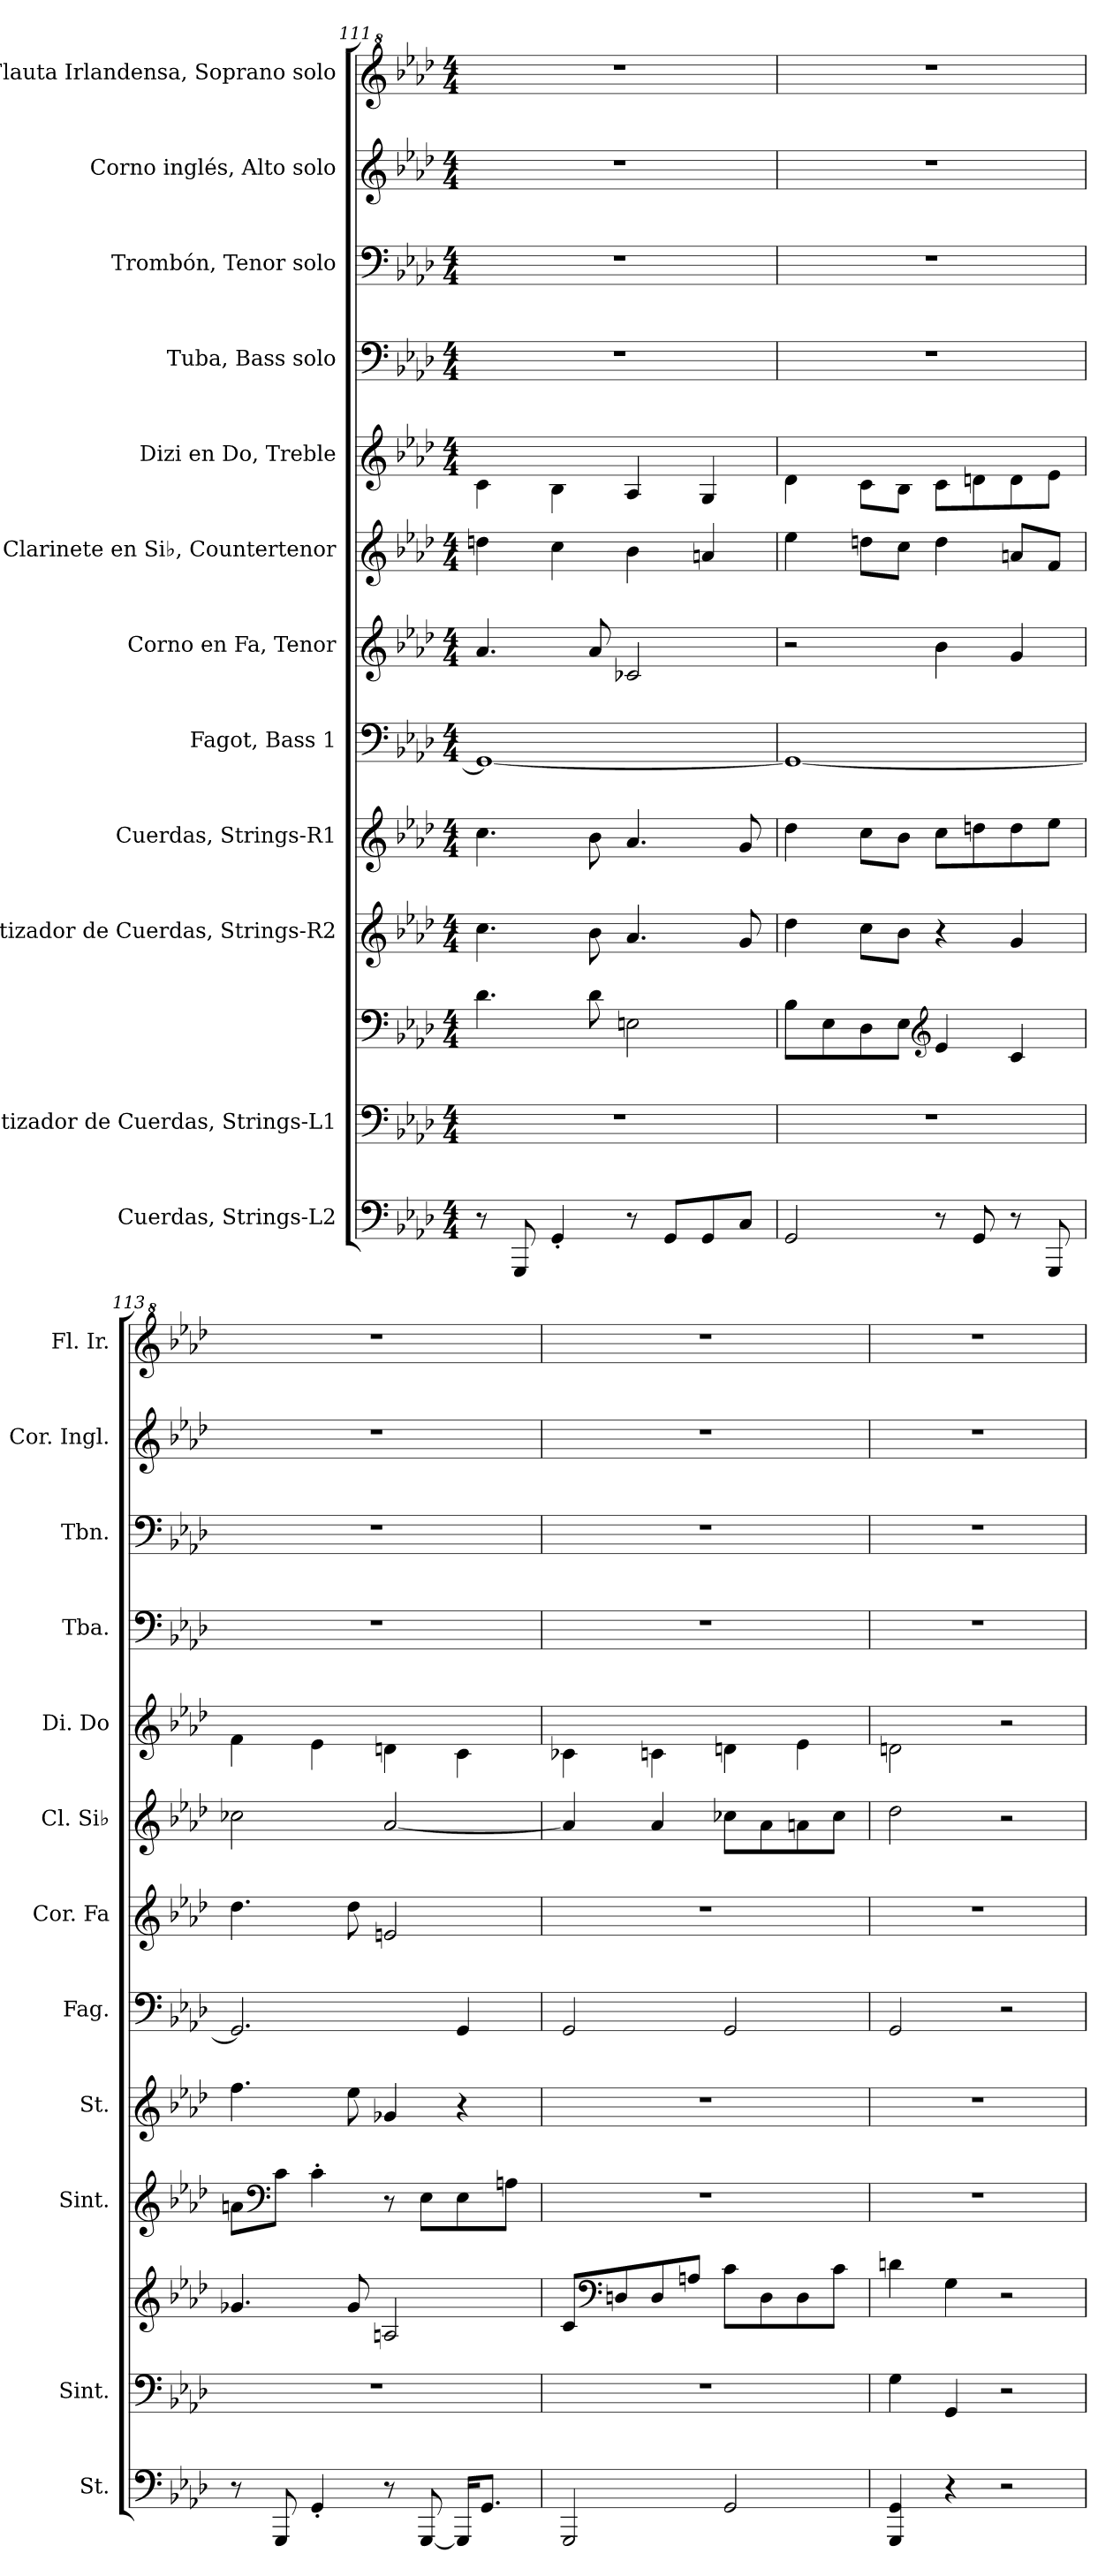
**kern	**kern	**kern	**kern	**kern	**kern	**kern	**kern	**kern	**kern	**kern	**kern	**kern
*part12	*part11	*part11	*part10	*part9	*part8	*part7	*part6	*part5	*part4	*part3	*part2	*part1
*staff13	*staff12	*staff11	*staff10	*staff9	*staff8	*staff7	*staff6	*staff5	*staff4	*staff3	*staff2	*staff1
*I"Cuerdas, Strings-L2	*I"Sintetizador de Cuerdas, Strings-L1	*	*I"Sintetizador de Cuerdas, Strings-R2	*I"Cuerdas, Strings-R1	*I"Fagot, Bass 1	*I"Corno en Fa, Tenor	*I"Clarinete en Si♭, Countertenor	*I"Dizi en Do, Treble	*I"Tuba, Bass solo	*I"Trombón, Tenor solo	*I"Corno inglés, Alto solo	*I"Flauta Irlandensa, Soprano solo
*I'St.	*I'Sint.	*	*I'Sint.	*I'St.	*I'Fag.	*I'Cor. Fa	*I'Cl. Si♭	*I'Di. Do	*I'Tba.	*I'Tbn.	*I'Cor. Ingl.	*I'Fl. Ir.
*clefF4	*clefF4	*clefF4	*clefG2	*clefG2	*clefF4	*clefG2	*clefG2	*clefG2	*clefF4	*clefF4	*clefG2	*clefG^2
*	*	*	*	*	*	*ITrd4c7	*ITrd1c2	*ITrd-7c-12	*	*	*ITrd4c7	*
*k[b-e-a-d-]	*k[b-e-a-d-]	*k[b-e-a-d-]	*k[b-e-a-d-]	*k[b-e-a-d-]	*k[b-e-a-d-]	*k[b-e-a-d-g-]	*k[b-e-a-d-g-c-]	*k[b-e-a-d-]	*k[b-e-a-d-]	*k[b-e-a-d-]	*k[b-e-a-d-g-]	*k[b-e-a-d-]
*M4/4	*M4/4	*M4/4	*M4/4	*M4/4	*M4/4	*M4/4	*M4/4	*M4/4	*M4/4	*M4/4	*M4/4	*M4/4
=111	=111	=111	=111	=111	=111	=111	=111	=111	=111	=111	=111	=111
8r	1r	4.d-\	4.cc\	4.cc\	1GG_	4.d-/	4ccn\	4cc\	1r	1r	1r	1r
8GGG/	.	.	.	.	.	.	.	.	.	.	.	.
4GG'/	.	.	.	.	.	.	4b-\	4b-\	.	.	.	.
.	.	8d-\	8b-\	8b-\	.	8d-/	.	.	.	.	.	.
8r	.	2En\	4.a-/	4.a-/	.	2F-X/	4a-\	4a-/	.	.	.	.
8GG/L	.	.	.	.	.	.	.	.	.	.	.	.
8GG/	.	.	.	.	.	.	4gn/	4g/	.	.	.	.
8C/J	.	.	8g/	8g/	.	.	.	.	.	.	.	.
!!LO:PB:g=z
=112	=112	=112	=112	=112	=112	=112	=112	=112	=112	=112	=112	=112
2GG/	1r	8B-\L	4dd-\	4dd-\	1GG_	2r	4dd-\	4dd-\	1r	1r	1r	1r
.	.	8E-\	.	.	.	.	.	.	.	.	.	.
.	.	8D-\	8cc\L	8cc\L	.	.	8ccn\L	8cc\L	.	.	.	.
.	.	8E-\J	8b-\J	8b-\J	.	.	8b-\J	8b-\J	.	.	.	.
*	*	*clefG2	*	*	*	*	*	*	*	*	*	*
8r	.	4e-/	4r	8cc\L	.	4e-\	4cc\	8cc\L	.	.	.	.
8GG/	.	.	.	8ddn\	.	.	.	8ddn\	.	.	.	.
8r	.	4c/	4g/	8dd\	.	4c/	8gn/L	8dd\	.	.	.	.
8GGG/	.	.	.	8ee-\J	.	.	8e-/J	8ee-\J	.	.	.	.
=113	=113	=113	=113	=113	=113	=113	=113	=113	=113	=113	=113	=113
8r	1r	4.g-X/	8an\L	4.ff\	2.GG/]	4.g-\	2b--X\	4ff\	1r	1r	1r	1r
*	*	*	*clefF4	*	*	*	*	*	*	*	*	*
8GGG/	.	.	8c\J	.	.	.	.	.	.	.	.	.
4GG'/	.	.	4c'\	.	.	.	.	4ee-\	.	.	.	.
.	.	8g-/	.	8ee-\	.	8g-\	.	.	.	.	.	.
8r	.	2An/	8r	4g-X/	.	2An/	[2g-/	4ddn\	.	.	.	.
[8GGG/	.	.	8E-\L	.	.	.	.	.	.	.	.	.
16GGG/KL]	.	.	8E-\	4r	4GG/	.	.	4cc\	.	.	.	.
8.GG/J	.	.	.	.	.	.	.	.	.	.	.	.
.	.	.	8An\J	.	.	.	.	.	.	.	.	.
=114	=114	=114	=114	=114	=114	=114	=114	=114	=114	=114	=114	=114
2GGG/	1r	8c/L	1r	1r	2GG/	1r	4g-/]	4cc-X\	1r	1r	1r	1r
*	*	*clefF4	*	*	*	*	*	*	*	*	*	*
.	.	8Dn/	.	.	.	.	.	.	.	.	.	.
.	.	8D/	.	.	.	.	4g-/	4ccn\	.	.	.	.
.	.	8An/J	.	.	.	.	.	.	.	.	.	.
2GG/	.	8c\L	.	.	2GG/	.	8b--X\L	4ddn\	.	.	.	.
.	.	8D\	.	.	.	.	8g-\	.	.	.	.	.
.	.	8D\	.	.	.	.	8gn\	4ee-\	.	.	.	.
.	.	8c\J	.	.	.	.	8b--\J	.	.	.	.	.
!!LO:PB:g=z
=115	=115	=115	=115	=115	=115	=115	=115	=115	=115	=115	=115	=115
*	*	*	*	*	*	*	*	*	*	*	*	*MM40
4GGG/ 4GG/	4G\	4dn\	1r	1r	2GG/	1r	2cc-\	2ddn\	1r	1r	1r	1r
4r	4GG/	4G\	.	.	.	.	.	.	.	.	.	.
2r	2r	2r	.	.	2r	.	2r	2r	.	.	.	.
=	=	=	=	=	=	=	=	=	=	=	=	=
*-	*-	*-	*-	*-	*-	*-	*-	*-	*-	*-	*-	*-
